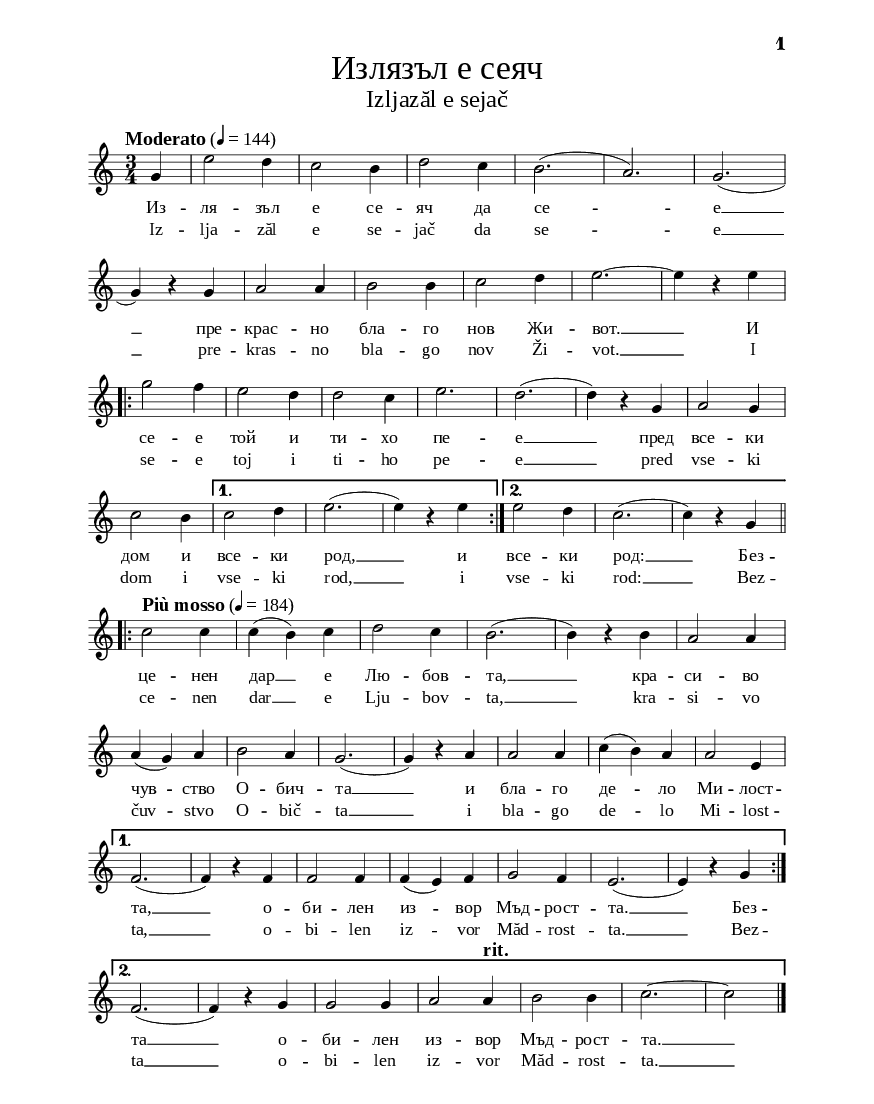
\version "2.24.3"

% include paper part and global functions
\include "include/globals.ily"

"rightBraces018" = \markup {
  \column {
    % repeat braces
    \translate #'(0 . -5.6 )
    \right-brace #18


    \translate #'(0 . -10 )
    \right-brace #45

    \translate #'(0 . -14.9 )
    \right-brace #18



  }
  \column {
    % repeat numbers
    \translate #'(0 . -6.2 )
    2

    \translate #'(0 . -12.2 )
    2

    \translate #'(0 . -18.9 )
    2


  }
}

\bookpart {
  \label #'ref018
  \tocItem \markup "Излязъл е сеяч – Izljazăl e sejač"
  \include "include/bookpart-paper.ily"
  \score {
    \include "include/score-layout.ily"

    \new Voice \absolute  {
      \clef treble
      \key c \major
      \time 3/4
      \tempoFunc "Moderato" 4 "144"

      \partial 4 g'4| e''2 d''4| c''2 b'4|d''2 c''4| b'2. (|a'2.) g'2. (| \break

      g'4 ) r4 g'4 | a'2 a'4 | b'2 b'4 | c''2 d''4 | e''2.~ e''4 r4 e'' | \break

      \repeat volta 2 {
        g''2 f''4 | e''2 d''4 | d''2 c''4 | e''2.| d''2. ( |d''4) r4 g'4| a'2 g'4| \break

        c''2 b'4 |
      }
      \alternative {
        {  c''2 d''4| e''2. (| e''4 ) r4  e''4| }
        { e''2 d''4 | c''2. (| c''4 )  r4 g'4  |  \break }
      }

      \repeat volta 2 {
        \tempoFunc "Più mosso" 4 "184"
        \bar ".|:-||" c''2 c''4 | c''4 ( b'4 ) c''4 | d''2 c''4 | b'2. (| b'4 ) r4 b'4 | a'2 a'4 | \break
        a'4 ( g'4 ) a'4 | b'2 a'4 | g'2. ( | g'4 ) r4 a'4 | a'2 a'4 | c''4 ( b'4) a'4 | a'2 e'4 |  \break
      }
      \alternative {
        {  f'2. (|  f'4 )  r4 f'4 | f'2 f'4 | f'4 ( e'4 ) f'4 | g'2 f'4 |e'2. (| e'4 ) r4 g'4   \break }
        {
          f'2. (|  f'4 ) r4 g'4 | g'2 g'4 | a'2
          \override Score.RehearsalMark.outside-staff-priority = #599
          \tempo"rit."  % places rit. below alternative bracket
          a'4 | b'2 b'4 | c''2. ~ | c''2  \bar "|." \pageBreak
        }
      }
    }

    \addlyrics {
      Из -- ля -- зъл е се -- яч да се -- е __
      пре -- крас -- но бла -- го нов Жи -- вот. __ И
      се -- е той и ти -- хо пе -- е __ пред все -- ки
      дом и все -- ки род, __  и все -- ки род: __ Без --
      це -- нен дар __ е Лю -- бов -- та, __ кра --  си -- во
      чув -- ство О -- бич -- та __  и бла -- го де -- ло Ми -- лост --
      та, __  о -- би -- лен из -- вор Мъд -- рост -- та. __ Без --
      та  __  о -- би -- лен из -- вор Мъд -- рост -- та. __ 
    }

     \addlyrics {
      Iz -- lja -- zăl e se -- jač da se -- e __
      pre -- kras -- no bla -- go nov Ži -- vot. __ I
      se -- e toj i ti -- ho pe -- e __  pred vse -- ki
      dom i vse -- ki rod,  __ i vse -- ki rod: __ Bez --
      ce -- nen dar __ e Lju -- bov -- ta, __ kra --  si -- vo
      čuv -- stvo O -- bič -- ta __  i bla -- go de -- lo Mi -- lost --
      ta,  __ o -- bi -- len iz -- vor Măd -- rost -- ta. __ Bez --
      ta __  o -- bi -- len iz -- vor Măd -- rost -- ta. __ 
    }


    \header {
      title = \titleFunc "Излязъл е сеяч" "Izljazăl e sejač"
    }

    \midi{}

  } % score


  \markup \fontsize #bgCoupletFontSize {
    \hspace #1
    \override #`(baseline-skip . ,bgCoupletBaselineSkip) % affects space between column lines
    \column {

      \line { 2. И който чуе, в миг потръпва }
      \line {   "   " от тоя благ и мил напев; }
      \line {   "   " и просиява, и възкръсва, }
      \line {   "   " и благославя тоз посев. }
      \line { " " }
      \line { "   " \italic {Припев: } }
      \line {  "   " Безценен дар е Любовта, }
      \line { "   " красиво чувство – Обичта }
      \line { "   " и благо дело – Милостта, }
      \line {  "   " обилен извор – Мъдростта.}

      \line { " " }
      \line { "   " \italic {Припев ...} }

      \line { " " }
      \line { 3. Любов вселената облива, }
      \line {   "   " от обич грее всяка твар; }
      \line {   "   " живот в живота се прелива, }
      \line {   "   " тук няма вече млад и стар. }
      \line { " " }
      \line { "   " \italic {Припев ...} }
    }
    \"rightBraces018"

    \hspace #3
    \override #`(baseline-skip . ,bgCoupletBaselineSkip)
    \column {

    \column {

      \line { 2. I kojto čue, v mig potrăpva }
      \line {   "   " ot toja blag i mil napev; }
      \line {   "   " i prosijava, i văzkrăsva, }
      \line {   "   " i blagoslavja toz posev. }
      \line { " " }
      \line { "   " \italic {Pripev: } }
      \line {  "   " Bezcenen dar e Ljubovta, }
      \line { "   " krasivo čuvstvo – Običta }
      \line { "   " i blago delo – Milostta, }
      \line {  "   " obilen izvor – Mădrostta.}

      \line { " " }
      \line { "   " \italic {Pripev ...} }

      \line { " " }
      \line { 3. Ljubov vselenata obliva, }
      \line {   "   " ot obič gree vsjaka tvar; }
      \line {   "   " život v života se preliva, }
      \line {   "   " tuk njama veče mlad i star. }
      \line { " " }
      \line { "   " \italic {Pripev ...} }
    }
    }
    \"rightBraces018"

  }

  \markup \empty-one

  % include foreign translation(s) of the song
  \version "2.24.3"

\markup \fill-line { \fontsize #deTitleFontSize "Der Sämann ist hinausgegangen" }
\markup \null
\markup \null
\markup \abs-fontsize #10 {
  \hspace #15
  \override #`(baseline-skip . ,deCoupletBaselineSkip)
  \column {
    \line { 1. Der Sämann ist hinausgegangen, }
    \line {   "   " um das wunderbare Gute zu säen: das neue Leben!}

    \line {   "   " Und er sät und singt leise }
    \line {   "   " vor jedem Haus und jeder Familie: }
    \vspace #0.5
    \line { "   " \italic { Refrain:}  }

  \line {   "   " Eine unschätzbare Gabe ist die Liebe [Ljubovta], }
    \line {  "   "ein schönes Gefühl die Liebe [običta], }
    \line {   "   " und ein gutes Werk die Barmherzigkeit, }
    \line {   "   " eine üppige Quelle die Weisheit. }
     \vspace #0.5
    \line { 2. Und wer dies hört, }
    \line {   "   "erschauert vor dieser guten, lieblichen Melodie; }
    \line {   "   " und erstrahlt und aufersteht }
    \line {   "   " und segnet diese Saat.}
 
     \vspace #0.5
     \line { "   " \italic { Refrain } ... }
   \vspace #0.5
    \line { 3. Die Liebe [Ljubov] ergießt sich in den Kosmos, }
    \line {   "   " vor Liebe [običta] strahlt jedes Wesen, }
    \line {   "   " das Leben quillt über in das Leben; }
    \line {   "   " hier gibt es nicht mehr Jung noch Alt. }
 \vspace #0.5
    \line { "   " \italic { Refrain } ... }


  }

}


} % bookpart
